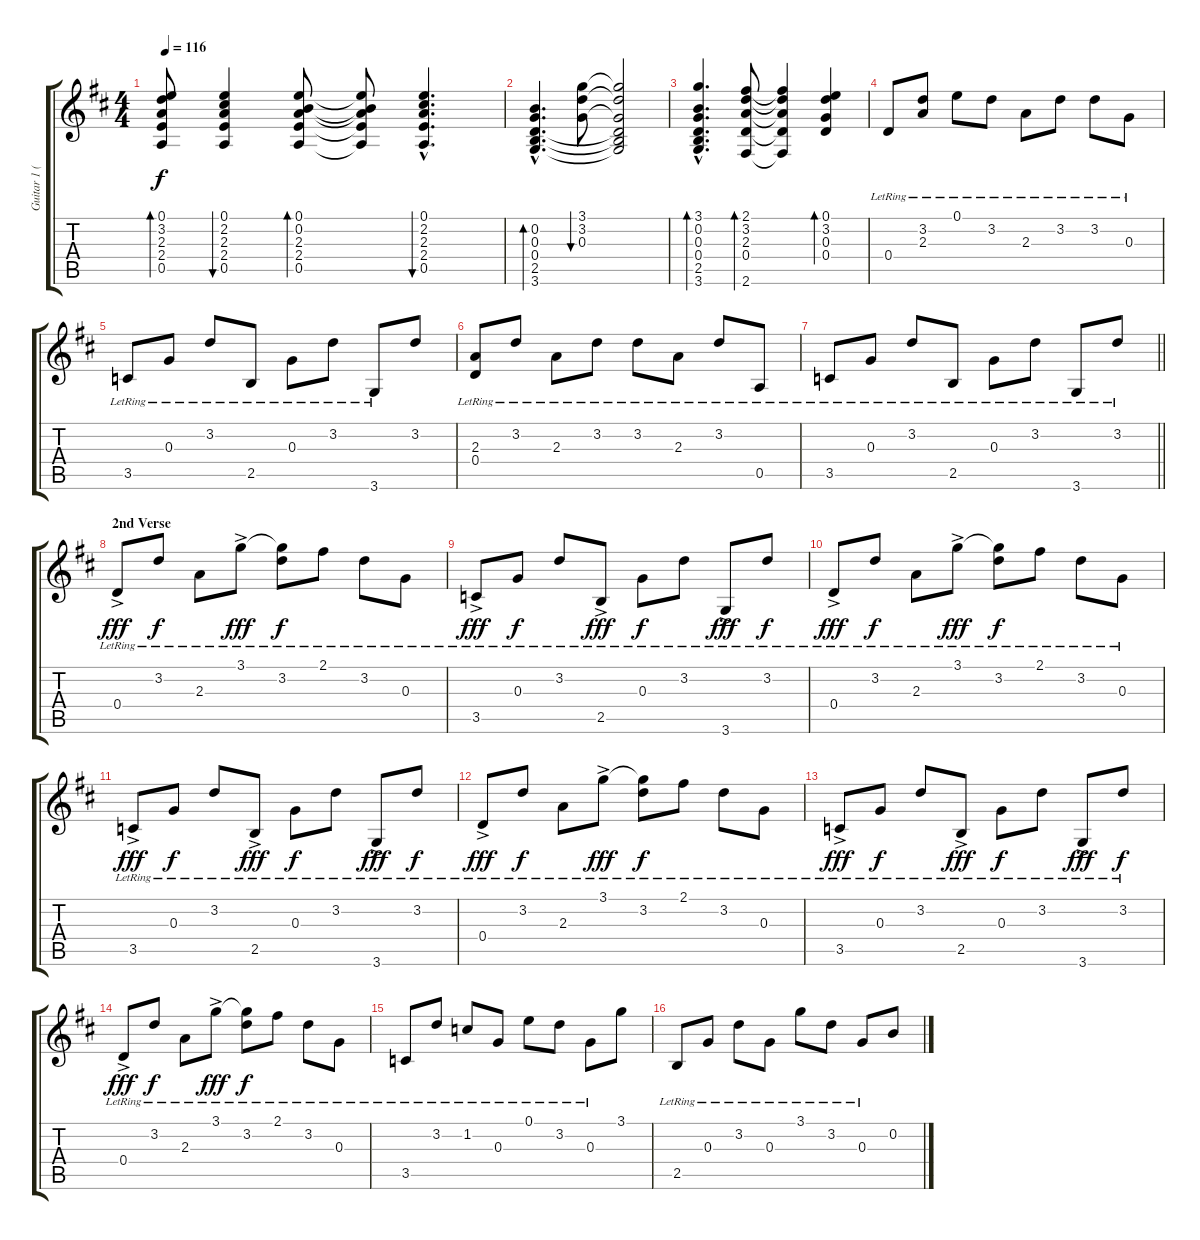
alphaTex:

\track ("Guitar 1 (Steel)" "Guitar 1 (") {instrument acousticguitarsteel}
\staff {score tabs}
\tuning (E4 B3 G3 D3 A2 E2) {hide}
\ts (4 4)
\tempo 116
\clef g2
\ks d
(0.1 3.2 2.3 2.4 0.5).8{bd 120 dy f} (0.1 2.2 2.3 2.4 0.5).4{bu 120} (0.1 0.2 2.3 2.4 0.5).8{bd 120} (0.1{t} 0.2{t} 2.3{t} 2.4{t} 0.5{t}).8 (0.1{hac} 2.2{hac} 2.3{hac} 2.4{hac} 0.5{hac}).4{d bu 120} |
(0.2{hac} 0.3{hac} 0.4{hac} 2.5{hac} 3.6{hac}).4{d bd 120} (3.1 3.2 0.3).8{bu 120} (3.1{t} 3.2{t} 0.3{t} 0.4{t} 2.5{t} 3.6{t}).2 |
(3.1{hac} 0.2{hac} 0.3{hac} 0.4{hac} 2.5{hac} 3.6{hac}).4{d bd 120} (2.1 3.2 2.3 0.4 2.6).8{bd 120} (2.1{t} 3.2{t} 2.3{t} 0.4{t} 2.6{t}).4 (0.1 3.2 0.3 0.4).4{bd 120} |
0.4{lr}.8 (3.2{lr} 2.3{lr}).8 0.1{lr}.8 3.2{lr}.8 2.3{lr}.8 3.2{lr}.8 3.2{lr}.8 0.3{lr}.8 |
3.5{lr}.8 0.3{lr}.8 3.2{lr}.8 2.5{lr}.8 0.3{lr}.8 3.2{lr}.8 3.6{lr}.8 3.2.8 |
(2.3{lr} 0.4{lr}).8 3.2{lr}.8 2.3{lr}.8 3.2{lr}.8 3.2{lr}.8 2.3{lr}.8 3.2{lr}.8 0.5{lr}.8 |
\barLineRight lightlight
3.5{lr}.8 0.3{lr}.8 3.2{lr}.8 2.5{lr}.8 0.3{lr}.8 3.2{lr}.8 3.6{lr}.8 3.2{lr}.8 |
\section ("" "2nd Verse")
0.4{ac lr}.8{dy fff} 3.2{lr}.8{dy f} 2.3{lr}.8 3.1{ac lr}.8{dy fff} (3.1{t} 3.2{lr}).8{dy f} 2.1{lr}.8 3.2{lr}.8 0.3{lr}.8 |
3.5{ac lr}.8{dy fff} 0.3{lr}.8{dy f} 3.2{lr}.8 2.5{ac lr}.8{dy fff} 0.3{lr}.8{dy f} 3.2{lr}.8 3.6{ac lr}.8{dy fff} 3.2{lr}.8{dy f} |
0.4{ac lr}.8{dy fff} 3.2{lr}.8{dy f} 2.3{lr}.8 3.1{ac lr}.8{dy fff} (3.1{t} 3.2{lr}).8{dy f} 2.1{lr}.8 3.2{lr}.8 0.3{lr}.8 |
3.5{ac lr}.8{dy fff} 0.3{lr}.8{dy f} 3.2{lr}.8 2.5{ac lr}.8{dy fff} 0.3{lr}.8{dy f} 3.2{lr}.8 3.6{ac lr}.8{dy fff} 3.2{lr}.8{dy f} |
0.4{ac lr}.8{dy fff} 3.2{lr}.8{dy f} 2.3{lr}.8 3.1{ac lr}.8{dy fff} (3.1{t} 3.2{lr}).8{dy f} 2.1{lr}.8 3.2{lr}.8 0.3{lr}.8 |
3.5{ac lr}.8{dy fff} 0.3{lr}.8{dy f} 3.2{lr}.8 2.5{ac lr}.8{dy fff} 0.3{lr}.8{dy f} 3.2{lr}.8 3.6{ac lr}.8{dy fff} 3.2{lr}.8{dy f} |
0.4{ac lr}.8{dy fff} 3.2{lr}.8{dy f} 2.3{lr}.8 3.1{ac lr}.8{dy fff} (3.1{t} 3.2{lr}).8{dy f} 2.1{lr}.8 3.2{lr}.8 0.3{lr}.8 |
3.5{lr}.8 3.2{lr}.8 1.2{lr}.8 0.3{lr}.8 0.1{lr}.8 3.2{lr}.8 0.3{lr}.8 3.1.8 |
2.5{lr}.8 0.3{lr}.8 3.2{lr}.8 0.3{lr}.8 3.1{lr}.8 3.2{lr}.8 0.3{lr}.8 0.2.8
